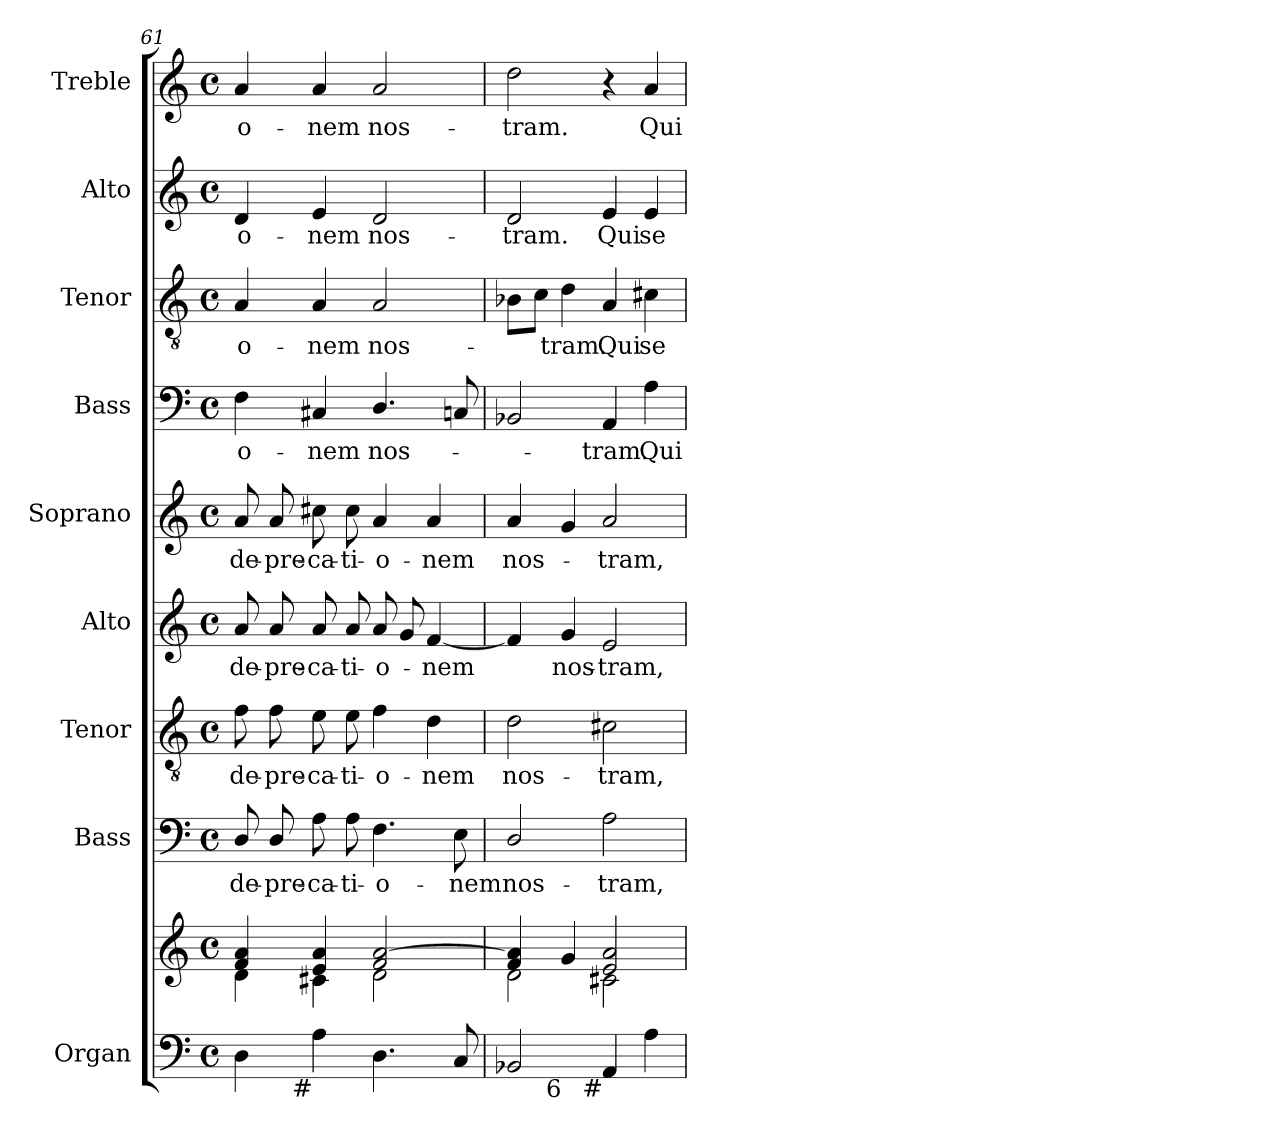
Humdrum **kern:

**kern	**kern	**kern	**text	**kern	**text	**kern	**text	**kern	**text	**kern	**text	**kern	**text	**kern	**text	**kern	**text
*part9	*part9	*part8	*part8	*part7	*part7	*part6	*part6	*part5	*part5	*part4	*part4	*part3	*part3	*part2	*part2	*part1	*part1
*staff10	*staff9	*staff8	*staff8	*staff7	*staff7	*staff6	*staff6	*staff5	*staff5	*staff4	*staff4	*staff3	*staff3	*staff2	*staff2	*staff1	*staff1
*I"Organ	*	*I"Bass	*	*I"Tenor	*	*I"Alto	*	*I"Soprano	*	*I"Bass	*	*I"Tenor	*	*I"Alto	*	*I"Treble	*
*I'Org.	*	*I'B.	*	*I'T.	*	*I'A.	*	*I'S.	*	*I'B.	*	*I'T.	*	*I'A.	*	*I'Tr.	*
*clefF4	*clefG2	*clefF4	*	*clefGv2	*	*clefG2	*	*clefG2	*	*clefF4	*	*clefGv2	*	*clefG2	*	*clefG2	*
*	*	*	*	*ITrd7c12	*	*	*	*	*	*	*	*ITrd7c12	*	*	*	*	*
*k[]	*k[]	*k[]	*	*k[]	*	*k[]	*	*k[]	*	*k[]	*	*k[]	*	*k[]	*	*k[]	*
*C:	*C:	*C:	*	*C:	*	*C:	*	*C:	*	*C:	*	*C:	*	*C:	*	*C:	*
*M4/4	*M4/4	*M4/4	*	*M4/4	*	*M4/4	*	*M4/4	*	*M4/4	*	*M4/4	*	*M4/4	*	*M4/4	*
*met(c)	*met(c)	*met(c)	*	*met(c)	*	*met(c)	*	*met(c)	*	*met(c)	*	*met(c)	*	*met(c)	*	*met(c)	*
=61	=61	=61	=61	=61	=61	=61	=61	=61	=61	=61	=61	=61	=61	=61	=61	=61	=61
*	*^	*	*	*	*	*	*	*	*	*	*	*	*	*	*	*	*
!	!	!	!	!LO:LY:b:color=#000000	!	!	!	!	!	!	!	!	!	!	!	!	!	!
!	!	!	!	!	!	!LO:LY:b:color=#000000	!	!	!	!	!	!	!	!	!	!	!	!
!	!	!	!	!	!	!	!	!LO:LY:b:color=#000000	!	!	!	!	!	!	!	!	!	!
!	!	!	!	!	!	!	!	!	!	!LO:LY:b:color=#000000	!	!	!	!	!	!	!	!
!	!	!	!	!	!	!	!	!	!	!	!	!LO:LY:b:color=#000000	!	!	!	!	!	!
!	!	!	!	!	!	!	!	!	!	!	!	!	!	!LO:LY:b:color=#000000	!	!	!	!
!	!	!	!	!	!	!	!	!	!	!	!	!	!	!	!	!LO:LY:b:color=#000000	!	!
!	!	!	!	!	!	!	!	!	!	!	!	!	!	!	!	!	!	!LO:LY:b:color=#000000
4Di\	4fi/ 4ai	4di\	8Di/	de-	8Fi\	de-	8ai/	de-	8ai/	de-	4Fi\	-o-	4AAi/	-o-	4di/	-o-	4ai/	-o-
!	!	!	!	!LO:LY:b:color=#000000	!	!	!	!	!	!	!	!	!	!	!	!	!	!
!	!	!	!	!	!	!LO:LY:b:color=#000000	!	!	!	!	!	!	!	!	!	!	!	!
!	!	!	!	!	!	!	!	!LO:LY:b:color=#000000	!	!	!	!	!	!	!	!	!	!
!	!	!	!	!	!	!	!	!	!	!LO:LY:b:color=#000000	!	!	!	!	!	!	!	!
.	.	.	8Di/	-pre-	8Fi\	-pre-	8ai/	-pre-	8ai/	-pre-	.	.	.	.	.	.	.	.
!	!	!	!	!LO:LY:b:color=#000000	!	!	!	!	!	!	!	!	!	!	!	!	!	!
!	!	!	!	!	!	!LO:LY:b:color=#000000	!	!	!	!	!	!	!	!	!	!	!	!
!	!	!	!	!	!	!	!	!LO:LY:b:color=#000000	!	!	!	!	!	!	!	!	!	!
!	!	!	!	!	!	!	!	!	!	!LO:LY:b:color=#000000	!	!	!	!	!	!	!	!
!	!	!	!	!	!	!	!	!	!	!	!	!LO:LY:b:color=#000000	!	!	!	!	!	!
!	!	!	!	!	!	!	!	!	!	!	!	!	!	!LO:LY:b:color=#000000	!	!	!	!
!	!	!	!	!	!	!	!	!	!	!	!	!	!	!	!	!LO:LY:b:color=#000000	!	!
!LO:TX:b:rj:t=#	!	!	!	!	!	!	!	!	!	!	!	!	!	!	!	!	!	!
!	!	!	!	!	!	!	!	!	!	!	!	!	!	!	!	!	!	!LO:LY:b:color=#000000
4Ai\	4ei/ 4ai	4c#Xi\	8Ai\	-ca-	8Ei\	-ca-	8ai/	-ca-	8cc#Xi\	-ca-	4C#Xi/	-nem	4AAi/	-nem	4ei/	-nem	4ai/	-nem
!	!	!	!	!LO:LY:b:color=#000000	!	!	!	!	!	!	!	!	!	!	!	!	!	!
!	!	!	!	!	!	!LO:LY:b:color=#000000	!	!	!	!	!	!	!	!	!	!	!	!
!	!	!	!	!	!	!	!	!LO:LY:b:color=#000000	!	!	!	!	!	!	!	!	!	!
!	!	!	!	!	!	!	!	!	!	!LO:LY:b:color=#000000	!	!	!	!	!	!	!	!
.	.	.	8Ai\	-ti-	8Ei\	-ti-	8ai/	-ti-	8cc#i\	-ti-	.	.	.	.	.	.	.	.
!	!	!	!	!LO:LY:b:color=#000000	!	!	!	!	!	!	!	!	!	!	!	!	!	!
!	!	!	!	!	!	!LO:LY:b:color=#000000	!	!	!	!	!	!	!	!	!	!	!	!
!	!	!	!	!	!	!	!	!LO:LY:b:color=#000000	!	!	!	!	!	!	!	!	!	!
!	!	!	!	!	!	!	!	!	!	!LO:LY:b:color=#000000	!	!	!	!	!	!	!	!
!	!	!	!	!	!	!	!	!	!	!	!	!LO:LY:b:color=#000000	!	!	!	!	!	!
!	!	!	!	!	!	!	!	!	!	!	!	!	!	!LO:LY:b:color=#000000	!	!	!	!
!	!	!	!	!	!	!	!	!	!	!	!	!	!	!	!	!LO:LY:b:color=#000000	!	!
!	!	!	!	!	!	!	!	!	!	!	!	!	!	!	!	!	!	!LO:LY:b:color=#000000
4.Di\	2fi/ [2ai	2di\	4.Fi\	-o-	4Fi\	-o-	8ai/	-o-	4ai/	-o-	4.Di/	nos-	2AAi/	nos-	2di/	nos-	2ai/	nos-
.	.	.	.	.	.	.	8gi/	.	.	.	.	.	.	.	.	.	.	.
!	!	!	!	!	!	!LO:LY:b:color=#000000	!	!	!	!	!	!	!	!	!	!	!	!
!	!	!	!	!	!	!	!	!LO:LY:b:color=#000000	!	!	!	!	!	!	!	!	!	!
!	!	!	!	!	!	!	!	!	!	!LO:LY:b:color=#000000	!	!	!	!	!	!	!	!
.	.	.	.	.	4Di\	-nem	[4fi/	-nem	4ai/	-nem	.	.	.	.	.	.	.	.
!	!	!	!	!LO:LY:b:color=#000000	!	!	!	!	!	!	!	!	!	!	!	!	!	!
8Ci/	.	.	8Ei\	-nem	.	.	.	.	.	.	8Cni/	.	.	.	.	.	.	.
=62	=62	=62	=62	=62	=62	=62	=62	=62	=62	=62	=62	=62	=62	=62	=62	=62	=62	=62
!	!	!	!	!LO:LY:b:color=#000000	!	!	!	!	!	!	!	!	!	!	!	!	!	!
!	!	!	!	!	!	!LO:LY:b:color=#000000	!	!	!	!	!	!	!	!	!	!	!	!
!	!	!	!	!	!	!	!	!	!	!LO:LY:b:color=#000000	!	!	!	!	!	!	!	!
!	!	!	!	!	!	!	!	!	!	!	!	!	!	!	!	!LO:LY:b:color=#000000	!	!
!LO:TX:b:rj:t=7	!	!	!	!	!	!	!	!	!	!	!	!	!	!	!	!	!	!
!	!	!	!	!	!	!	!	!	!	!	!	!	!	!	!	!	!	!LO:LY:b:color=#000000
*^	*	*	*	*	*	*	*	*	*	*	*	*	*	*	*	*	*	*
2BB-Xi/	4ryy	4fi/ 4ai]	2di\	2Di/	nos-	2Di\	nos-	4fi/]	.	4ai/	nos-	2BB-Xi/	.	8BB-Xi\L	.	2di/	-tram.	2ddi\	-tram.
.	.	.	.	.	.	.	.	.	.	.	.	.	.	8Ci\J	.	.	.	.	.
!	!	!	!	!	!	!	!	!	!LO:LY:b:color=#000000	!	!	!	!	!	!	!	!	!	!
!	!LO:TX:b:rj:t=6	!	!	!	!	!	!	!	!	!	!	!	!	!	!	!	!	!	!
!	!	!	!	!	!	!	!	!	!	!	!	!	!	!	!LO:LY:b:color=#000000	!	!	!	!
.	2.ryy	4gi/	.	.	.	.	.	4gi/	nos-	4gi/	.	.	.	4Di\	-tram.	.	.	.	.
!	!	!	!	!	!LO:LY:b:color=#000000	!	!	!	!	!	!	!	!	!	!	!	!	!	!
!	!	!	!	!	!	!	!LO:LY:b:color=#000000	!	!	!	!	!	!	!	!	!	!	!	!
!	!	!	!	!	!	!	!	!	!LO:LY:b:color=#000000	!	!	!	!	!	!	!	!	!	!
!	!	!	!	!	!	!	!	!	!	!	!LO:LY:b:color=#000000	!	!	!	!	!	!	!	!
!	!	!	!	!	!	!	!	!	!	!	!	!	!LO:LY:b:color=#000000	!	!	!	!	!	!
!	!	!	!	!	!	!	!	!	!	!	!	!	!	!	!LO:LY:b:color=#000000	!	!	!	!
!LO:TX:b:rj:t=#	!	!	!	!	!	!	!	!	!	!	!	!	!	!	!	!	!	!	!
!	!	!	!	!	!	!	!	!	!	!	!	!	!	!	!	!	!LO:LY:b:color=#000000	!	!
4AAi/	.	2ei/ 2ai	2c#Xi\	2Ai\	-tram,	2C#Xi\	-tram,	2ei/	-tram,	2ai/	-tram,	4AAi/	-tram.	4AAi/	Qui	4ei/	Qui	4r	.
!	!	!	!	!	!	!	!	!	!	!	!	!	!LO:LY:b:color=#000000	!	!	!	!	!	!
!	!	!	!	!	!	!	!	!	!	!	!	!	!	!	!LO:LY:b:color=#000000	!	!	!	!
!	!	!	!	!	!	!	!	!	!	!	!	!	!	!	!	!	!LO:LY:b:color=#000000	!	!
!	!	!	!	!	!	!	!	!	!	!	!	!	!	!	!	!	!	!	!LO:LY:b:color=#000000
4Ai\	.	.	.	.	.	.	.	.	.	.	.	4Ai\	Qui	4C#Xi\	se-	4ei/	se-	4ai/	Qui
*v	*v	*	*	*	*	*	*	*	*	*	*	*	*	*	*	*	*	*	*
*	*v	*v	*	*	*	*	*	*	*	*	*	*	*	*	*	*	*	*
=	=	=	=	=	=	=	=	=	=	=	=	=	=	=	=	=	=
*-	*-	*-	*-	*-	*-	*-	*-	*-	*-	*-	*-	*-	*-	*-	*-	*-	*-
